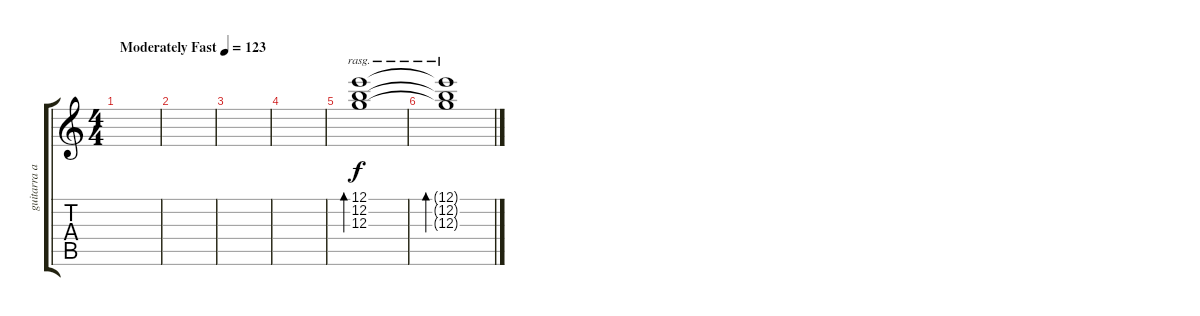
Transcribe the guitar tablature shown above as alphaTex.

\track ("guitarra auxiliar" "guitarra a") {instrument acousticguitarnylon}
\staff {score tabs}
\tuning (E4 B3 G3 D3 A2 E2) {hide}
\ts (4 4)
\tempo (123 "Moderately Fast")
\clef g2
\ks c
|
|
|
|
(12.1 12.2 12.3).1{bd 240 rasg ii} |
(12.1{t} 12.2{t} 12.3{t}).1{bd 240 rasg ii}
